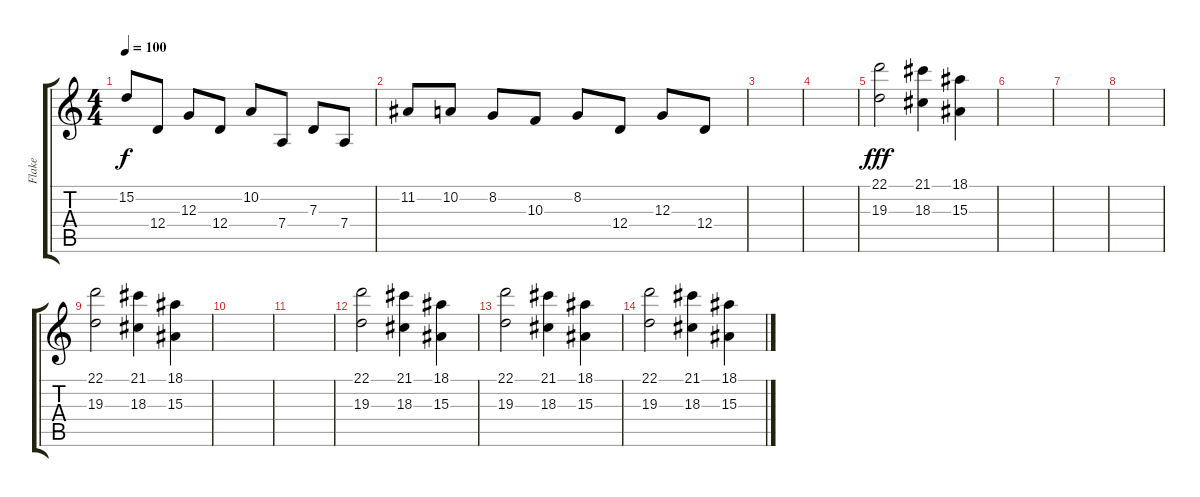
\track ("Flake" "Flake") {instrument glockenspiel}
\staff {score tabs}
\tuning (E4 B3 G3 D3 A2 E2) {hide}
\ts (4 4)
\tempo 100
\clef g2
\ks c
15.2.8{dy f} 12.4.8 12.3.8 12.4.8 10.2.8 7.4.8 7.3.8 7.4.8 |
11.2.8 10.2.8 8.2.8 10.3.8 8.2.8 12.4.8 12.3.8 12.4.8 |
|
|
(22.1 19.3).2{dy fff} (21.1 18.3).4 (18.1 15.3).4 |
|
|
|
(22.1 19.3).2 (21.1 18.3).4 (18.1 15.3).4 |
|
|
(22.1 19.3).2 (21.1 18.3).4 (18.1 15.3).4 |
(22.1 19.3).2 (21.1 18.3).4 (18.1 15.3).4 |
(22.1 19.3).2 (21.1 18.3).4 (18.1 15.3).4
